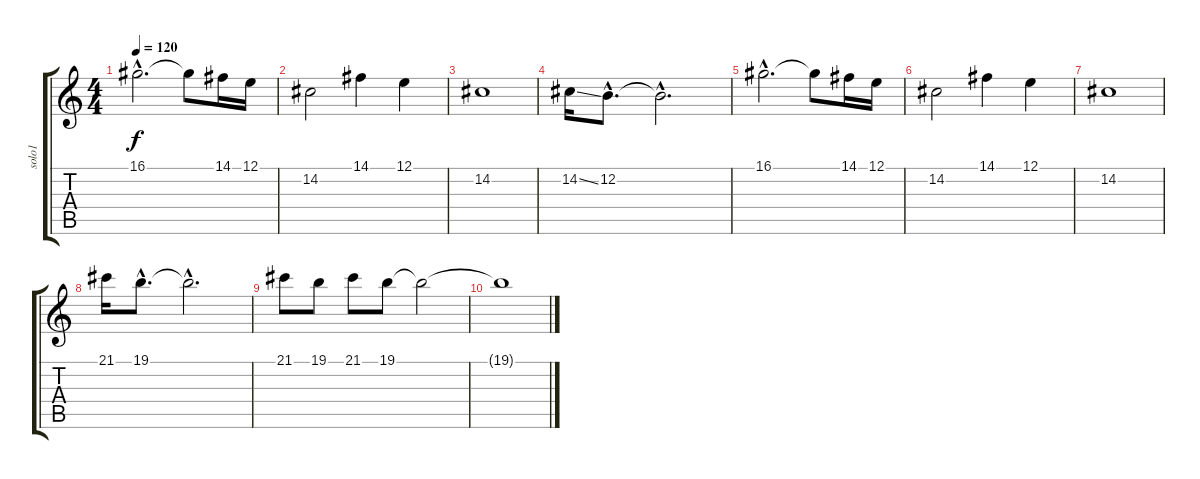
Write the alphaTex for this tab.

\track ("solo1" "solo1") {instrument frenchhorn}
\staff {score tabs}
\tuning (E4 B3 G3 D3 A2 E2) {hide}
\ts (4 4)
\tempo 120
\clef g2
\ks c
16.1{hac}.2{d dy f instrument frenchhorn} 16.1{t}.8 14.1.16 12.1.16 |
14.2.2 14.1.4 12.1.4 |
14.2.1 |
14.2{ss}.16 12.2{hac}.8{d} 12.2{hac t}.2{d} |
16.1{hac}.2{d} 16.1{t}.8 14.1.16 12.1.16 |
14.2.2 14.1.4 12.1.4 |
14.2.1 |
21.1.16 19.1{hac}.8{d} 19.1{hac t}.2{d} |
21.1.8 19.1.8 21.1.8 19.1.8 19.1{t}.2 |
19.1{t}.1
